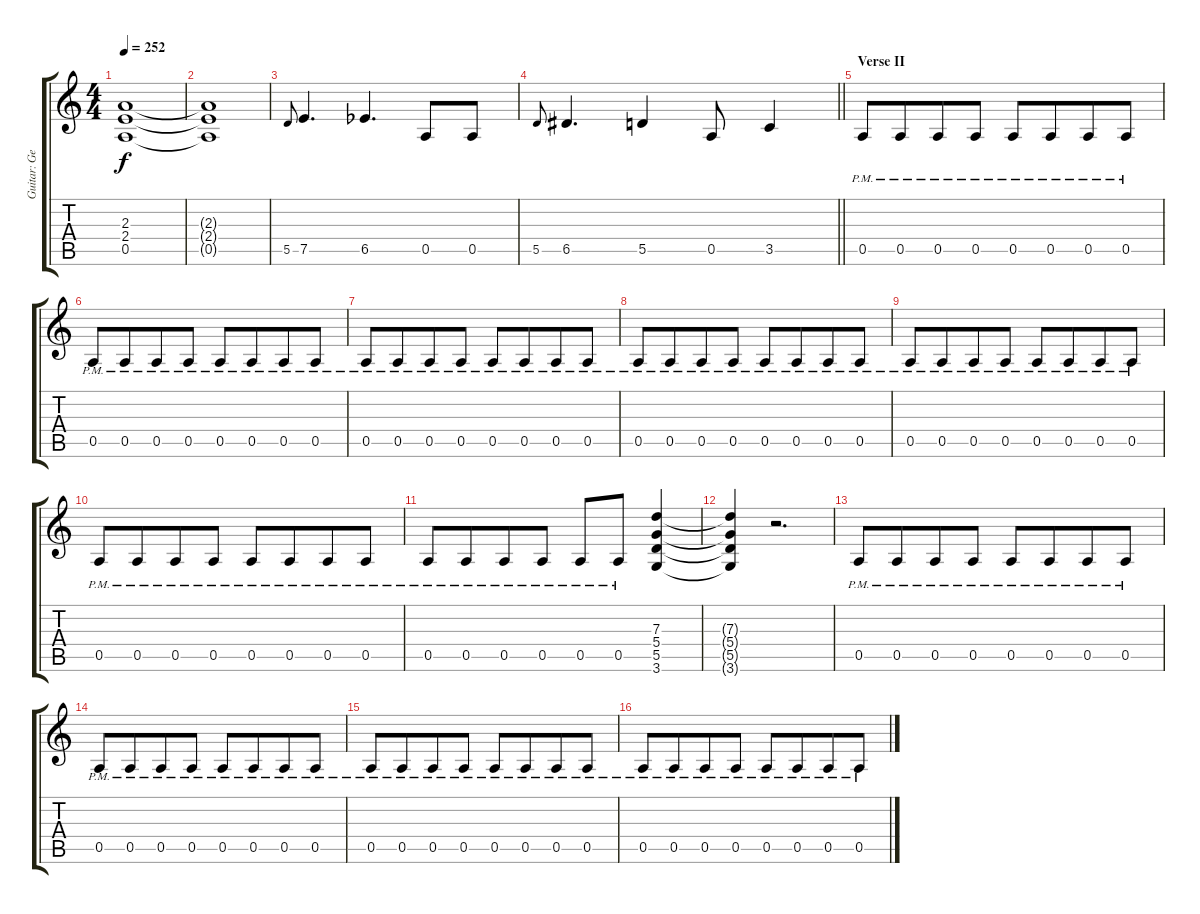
\track ("Guitar: George" "Guitar: Ge") {instrument distortionguitar}
\staff {score tabs}
\tuning (E4 B3 G3 D3 A2 E2) {hide}
\ts (4 4)
\tempo 252
\clef g2
\ks c
(2.3 2.4 0.5).1{dy f} |
(2.3{t} 2.4{t} 0.5{t}).1 |
5.5.8{gr onbeat} 7.5.4{d} 6.5{acc b}.4{d} 0.5.8 0.5.8 |
\barLineRight lightlight
5.5.8{gr onbeat} 6.5.4{d} 5.5.4 0.5.8 3.5.4 |
\section ("" "Verse II")
0.5{pm}.8 0.5{pm}.8{beam merge} 0.5{pm}.8 0.5{pm}.8 0.5{pm}.8 0.5{pm}.8{beam merge} 0.5{pm}.8 0.5{pm}.8 |
0.5{pm}.8 0.5{pm}.8{beam merge} 0.5{pm}.8 0.5{pm}.8 0.5{pm}.8 0.5{pm}.8{beam merge} 0.5{pm}.8 0.5{pm}.8 |
0.5{pm}.8 0.5{pm}.8{beam merge} 0.5{pm}.8 0.5{pm}.8 0.5{pm}.8 0.5{pm}.8{beam merge} 0.5{pm}.8 0.5{pm}.8 |
0.5{pm}.8 0.5{pm}.8{beam merge} 0.5{pm}.8 0.5{pm}.8 0.5{pm}.8 0.5{pm}.8{beam merge} 0.5{pm}.8 0.5{pm}.8 |
0.5{pm}.8 0.5{pm}.8{beam merge} 0.5{pm}.8 0.5{pm}.8 0.5{pm}.8 0.5{pm}.8{beam merge} 0.5{pm}.8 0.5{pm}.8 |
0.5{pm}.8 0.5{pm}.8{beam merge} 0.5{pm}.8 0.5{pm}.8 0.5{pm}.8 0.5{pm}.8{beam merge} 0.5{pm}.8 0.5{pm}.8 |
0.5{pm}.8 0.5{pm}.8{beam merge} 0.5{pm}.8 0.5{pm}.8 0.5{pm}.8 0.5{pm}.8{beam merge} (7.3 5.4 5.5 3.6).4 |
(7.3{t} 5.4{t} 5.5{t} 3.6{t}).4 r.2{d} |
0.5{pm}.8 0.5{pm}.8{beam merge} 0.5{pm}.8 0.5{pm}.8 0.5{pm}.8 0.5{pm}.8{beam merge} 0.5{pm}.8 0.5{pm}.8 |
0.5{pm}.8 0.5{pm}.8{beam merge} 0.5{pm}.8 0.5{pm}.8 0.5{pm}.8 0.5{pm}.8{beam merge} 0.5{pm}.8 0.5{pm}.8 |
0.5{pm}.8 0.5{pm}.8{beam merge} 0.5{pm}.8 0.5{pm}.8 0.5{pm}.8 0.5{pm}.8{beam merge} 0.5{pm}.8 0.5{pm}.8 |
0.5{pm}.8 0.5{pm}.8{beam merge} 0.5{pm}.8 0.5{pm}.8 0.5{pm}.8 0.5{pm}.8{beam merge} 0.5{pm}.8 0.5{pm}.8
